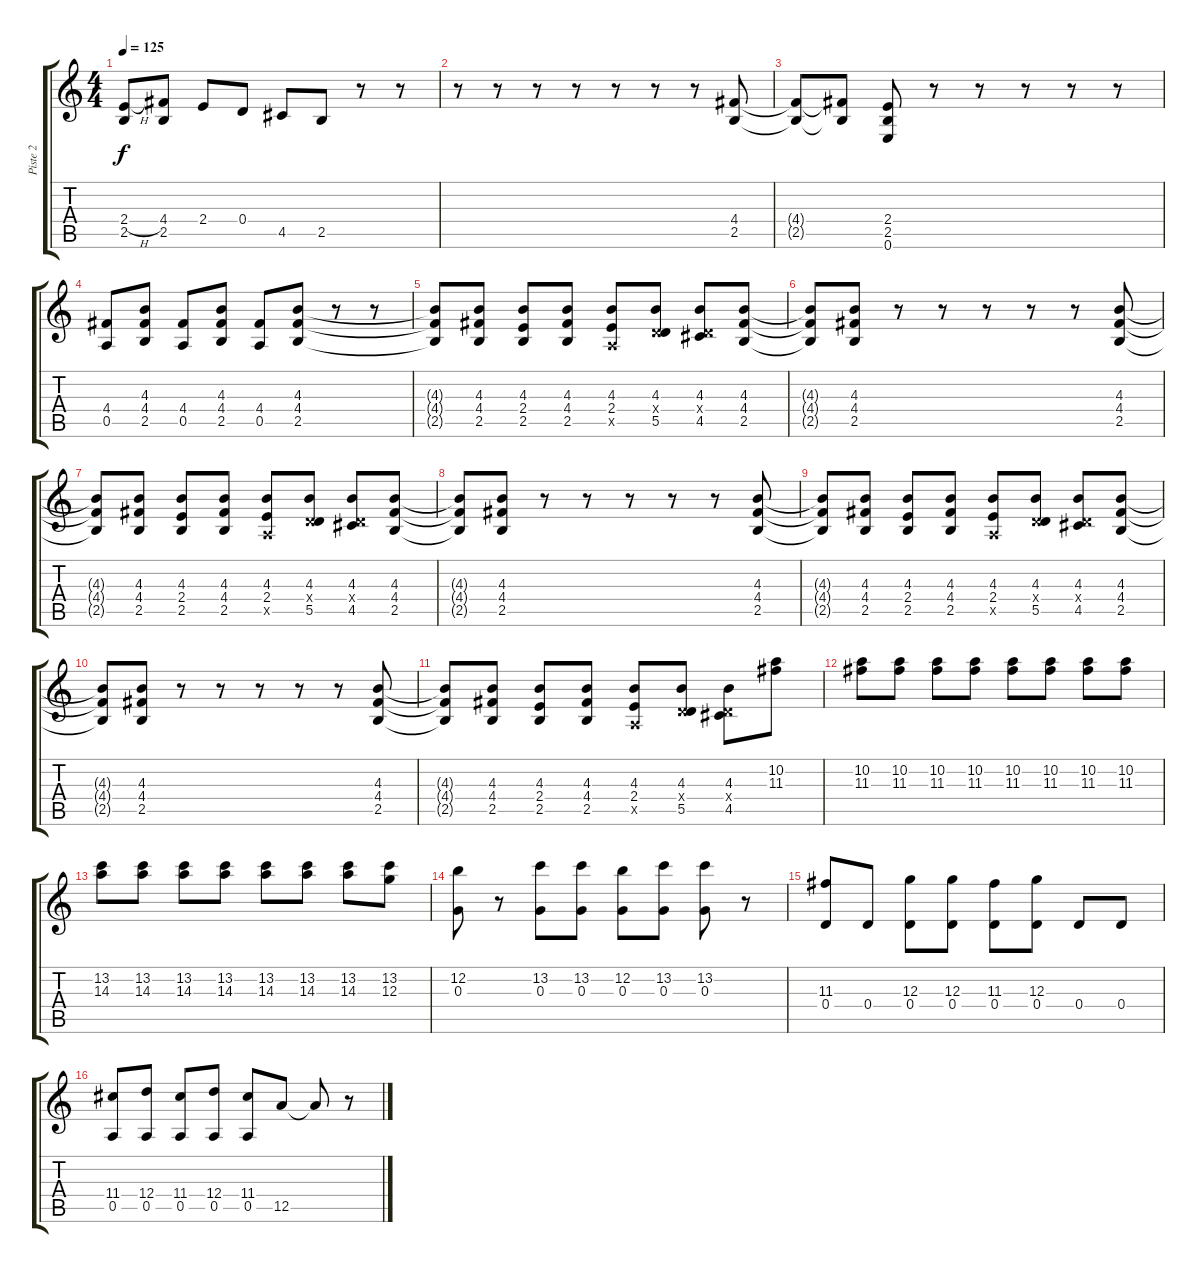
\track ("Piste 2" "Piste 2") {instrument overdrivenguitar}
\staff {score tabs}
\tuning (E4 B3 G3 D3 A2 E2) {hide}
\ts (4 4)
\tempo 125
\clef g2
\ks c
(2.4{h} 2.5).8{dy f} (4.4 2.5).8 2.4.8 0.4.8 4.5.8 2.5.8 r.8 r.8 |
r.8 r.8 r.8 r.8 r.8 r.8 r.8 (4.4 2.5).8 |
(4.4{t} 2.5{t}).8 (4.4{t} 2.5{t}).8 (2.4 2.5 0.6).8 r.8 r.8 r.8 r.8 r.8 |
(4.4 0.5).8 (4.3 4.4 2.5).8 (4.4 0.5).8 (4.3 4.4 2.5).8 (4.4 0.5).8 (4.3 4.4 2.5).8 r.8 r.8 |
(4.3{t} 4.4{t} 2.5{t}).8 (4.3 4.4 2.5).8 (4.3 2.4 2.5).8 (4.3 4.4 2.5).8 (4.3 2.4 0.5{x}).8 (4.3 0.4{x} 5.5).8 (4.3 0.4{x} 4.5).8 (4.3 4.4 2.5).8 |
(4.3{t} 4.4{t} 2.5{t}).8 (4.3 4.4 2.5).8 r.8 r.8 r.8 r.8 r.8 (4.3 4.4 2.5).8 |
(4.3{t} 4.4{t} 2.5{t}).8 (4.3 4.4 2.5).8 (4.3 2.4 2.5).8 (4.3 4.4 2.5).8 (4.3 2.4 0.5{x}).8 (4.3 0.4{x} 5.5).8 (4.3 0.4{x} 4.5).8 (4.3 4.4 2.5).8 |
(4.3{t} 4.4{t} 2.5{t}).8 (4.3 4.4 2.5).8 r.8 r.8 r.8 r.8 r.8 (4.3 4.4 2.5).8 |
(4.3{t} 4.4{t} 2.5{t}).8 (4.3 4.4 2.5).8 (4.3 2.4 2.5).8 (4.3 4.4 2.5).8 (4.3 2.4 0.5{x}).8 (4.3 0.4{x} 5.5).8 (4.3 0.4{x} 4.5).8 (4.3 4.4 2.5).8 |
(4.3{t} 4.4{t} 2.5{t}).8 (4.3 4.4 2.5).8 r.8 r.8 r.8 r.8 r.8 (4.3 4.4 2.5).8 |
(4.3{t} 4.4{t} 2.5{t}).8 (4.3 4.4 2.5).8 (4.3 2.4 2.5).8 (4.3 4.4 2.5).8 (4.3 2.4 0.5{x}).8 (4.3 0.4{x} 5.5).8 (4.3 0.4{x} 4.5).8 (10.2 11.3).8 |
(10.2 11.3).8 (10.2 11.3).8 (10.2 11.3).8 (10.2 11.3).8 (10.2 11.3).8 (10.2 11.3).8 (10.2 11.3).8 (10.2 11.3).8 |
(13.2 14.3).8 (13.2 14.3).8 (13.2 14.3).8 (13.2 14.3).8 (13.2 14.3).8 (13.2 14.3).8 (13.2 14.3).8 (13.2 12.3).8 |
(12.2 0.3).8 r.8 (13.2 0.3).8 (13.2 0.3).8 (12.2 0.3).8 (13.2 0.3).8 (13.2 0.3).8 r.8 |
(11.3 0.4).8 0.4.8 (12.3 0.4).8 (12.3 0.4).8 (11.3 0.4).8 (12.3 0.4).8 0.4.8 0.4.8 |
(11.4 0.5).8 (12.4 0.5).8 (11.4 0.5).8 (12.4 0.5).8 (11.4 0.5).8 12.5.8 12.5{t}.8 r.8
